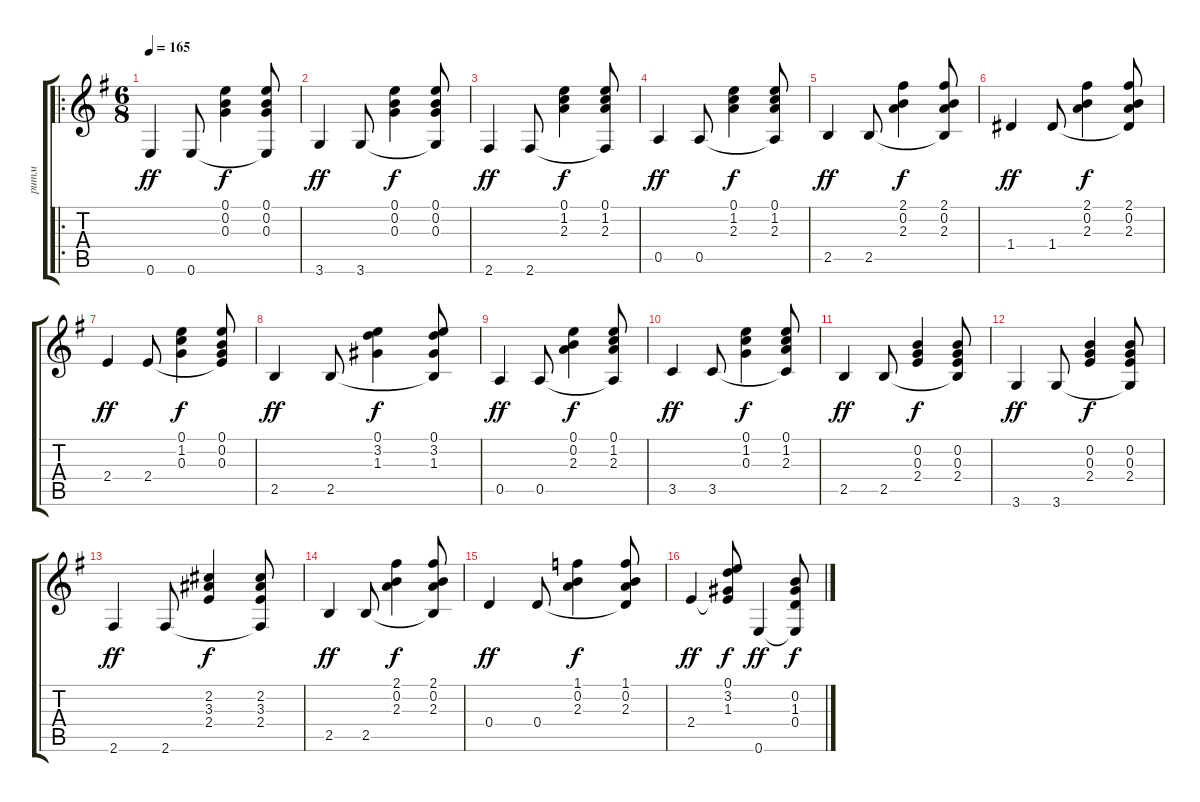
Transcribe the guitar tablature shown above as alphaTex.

\track ("ритм" "ритм") {instrument acousticguitarsteel}
\staff {score tabs}
\tuning (E4 B3 G3 D3 A2 E2) {hide}
\ro
\ts (6 8)
\tempo 165
\clef g2
\ks eminor
0.6.4{dy ff} 0.6.8 (0.1 0.2 0.3).4{dy f} (0.1 0.2 0.3 0.6{t}).8 |
3.6.4{dy ff} 3.6.8 (0.1 0.2 0.3).4{dy f} (0.1 0.2 0.3 3.6{t}).8 |
2.6.4{dy ff} 2.6.8 (0.1 1.2 2.3).4{dy f} (0.1 1.2 2.3 2.6{t}).8 |
0.5.4{dy ff} 0.5.8 (0.1 1.2 2.3).4{dy f} (0.1 1.2 2.3 0.5{t}).8 |
2.5.4{dy ff} 2.5.8 (2.1 0.2 2.3).4{dy f} (2.1 0.2 2.3 2.5{t}).8 |
1.4.4{dy ff} 1.4.8 (2.1 0.2 2.3).4{dy f} (2.1 0.2 2.3 1.4{t}).8 |
2.4.4{dy ff} 2.4.8 (0.1 1.2 0.3).4{dy f} (0.1 0.2 0.3 2.4{t}).8 |
2.5.4{dy ff} 2.5.8 (0.1 3.2 1.3).4{dy f} (0.1 3.2 1.3 2.5{t}).8 |
0.5.4{dy ff} 0.5.8 (0.1 0.2 2.3).4{dy f} (0.1 1.2 2.3 0.5{t}).8 |
3.5.4{dy ff} 3.5.8 (0.1 1.2 0.3).4{dy f} (0.1 1.2 2.3 3.5{t}).8 |
2.5.4{dy ff} 2.5.8 (0.2 0.3 2.4).4{dy f} (0.2 0.3 2.4 2.5{t}).8 |
3.6.4{dy ff} 3.6.8 (0.2 0.3 2.4).4{dy f} (0.2 0.3 2.4 3.6{t}).8 |
2.6.4{dy ff} 2.6.8 (2.2 3.3 2.4).4{dy f} (2.2 3.3 2.4 2.6{t}).8 |
2.5.4{dy ff} 2.5.8 (2.1 0.2 2.3).4{dy f} (2.1 0.2 2.3 2.5{t}).8 |
0.4.4{dy ff} 0.4.8 (1.1 0.2 2.3).4{dy f} (1.1 0.2 2.3 0.4{t}).8 |
2.4.4{dy ff} (0.1 3.2 1.3 2.4{t}).8{dy f} 0.6.4{dy ff} (0.2 1.3 0.4 0.6{t}).8{dy f}
